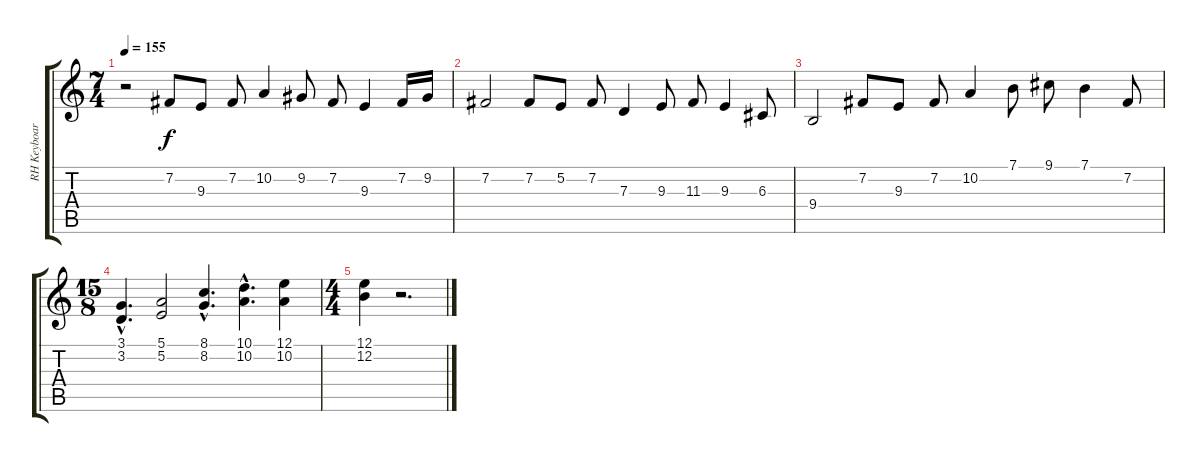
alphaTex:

\track ("RH Keyboard" "RH Keyboar") {instrument synthstrings1}
\staff {score tabs}
\tuning (E4 B3 G3 D3 A2 E2) {hide}
\ts (7 4)
\tempo 155
\clef g2
\ks c
r.2{dy f volume 15} 7.2.8 9.3.8 7.2.8 10.2.4 9.2.8 7.2.8 9.3.4 7.2.16 9.2.16 |
7.2.2 7.2.8 5.2.8 7.2.8 7.3.4 9.3.8 11.3.8 9.3.4 6.3.8 |
9.4.2 7.2.8 9.3.8 7.2.8 10.2.4 7.1.8 9.1.8 7.1.4 7.2.8 |
\ts (15 8)
(3.1{hac} 3.2{hac}).4{d volume 13 instrument choiraahs} (5.1 5.2).2 (8.1{hac} 8.2{hac}).4{d} (10.1{hac} 10.2{hac}).4{d} (12.1 10.2).4 |
\ts (4 4)
(12.1 12.2).4 r.2{d}
